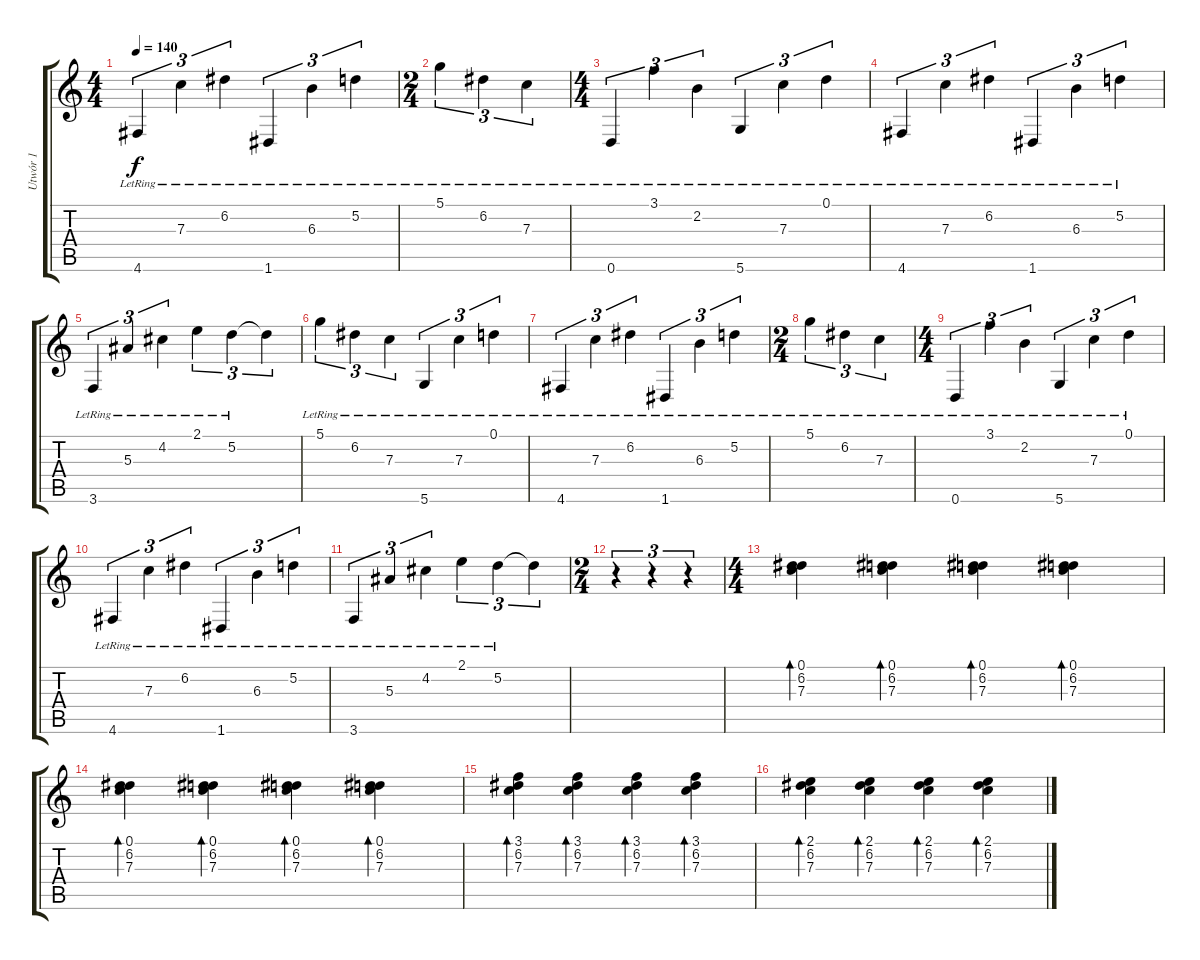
\track ("Utwór 1" "Utwór 1") {instrument acousticguitarsteel}
\staff {score tabs}
\tuning (D4 A3 F3 C3 G2 D2) {hide}
\ts (4 4)
\tempo 140
\clef g2
\ks c
4.6{lr}.4{tu (3 2) dy f} 7.3{lr}.4{tu (3 2)} 6.2{lr}.4{tu (3 2)} 1.6{lr}.4{tu (3 2)} 6.3{lr}.4{tu (3 2)} 5.2{lr}.4{tu (3 2)} |
\ts (2 4)
5.1{lr}.4{tu (3 2)} 6.2{lr}.4{tu (3 2)} 7.3{lr}.4{tu (3 2)} |
\ts (4 4)
0.6{lr}.4{tu (3 2)} 3.1{lr}.4{tu (3 2)} 2.2{lr}.4{tu (3 2)} 5.6{lr}.4{tu (3 2)} 7.3{lr}.4{tu (3 2)} 0.1{lr}.4{tu (3 2)} |
4.6{lr}.4{tu (3 2)} 7.3{lr}.4{tu (3 2)} 6.2{lr}.4{tu (3 2)} 1.6{lr}.4{tu (3 2)} 6.3{lr}.4{tu (3 2)} 5.2{lr}.4{tu (3 2)} |
3.6{lr}.4{tu (3 2)} 5.3{lr}.4{tu (3 2)} 4.2{lr}.4{tu (3 2)} 2.1{lr}.4{tu (3 2)} 5.2{lr}.4{tu (3 2)} 5.2{t}.4{tu (3 2)} |
5.1{lr}.4{tu (3 2)} 6.2{lr}.4{tu (3 2)} 7.3{lr}.4{tu (3 2)} 5.6{lr}.4{tu (3 2)} 7.3{lr}.4{tu (3 2)} 0.1{lr}.4{tu (3 2)} |
4.6{lr}.4{tu (3 2)} 7.3{lr}.4{tu (3 2)} 6.2{lr}.4{tu (3 2)} 1.6{lr}.4{tu (3 2)} 6.3{lr}.4{tu (3 2)} 5.2{lr}.4{tu (3 2)} |
\ts (2 4)
5.1{lr}.4{tu (3 2)} 6.2{lr}.4{tu (3 2)} 7.3{lr}.4{tu (3 2)} |
\ts (4 4)
0.6{lr}.4{tu (3 2)} 3.1{lr}.4{tu (3 2)} 2.2{lr}.4{tu (3 2)} 5.6{lr}.4{tu (3 2)} 7.3{lr}.4{tu (3 2)} 0.1{lr}.4{tu (3 2)} |
4.6{lr}.4{tu (3 2)} 7.3{lr}.4{tu (3 2)} 6.2{lr}.4{tu (3 2)} 1.6{lr}.4{tu (3 2)} 6.3{lr}.4{tu (3 2)} 5.2{lr}.4{tu (3 2)} |
3.6{lr}.4{tu (3 2)} 5.3{lr}.4{tu (3 2)} 4.2{lr}.4{tu (3 2)} 2.1{lr}.4{tu (3 2)} 5.2{lr}.4{tu (3 2)} 5.2{t}.4{tu (3 2)} |
\ts (2 4)
r.4{tu (3 2)} r.4{tu (3 2)} r.4{tu (3 2)} |
\ts (4 4)
(0.1 6.2 7.3).4{bd 120} (0.1 6.2 7.3).4{bd 120} (0.1 6.2 7.3).4{bd 120} (0.1 6.2 7.3).4{bd 120} |
(0.1 6.2 7.3).4{bd 120} (0.1 6.2 7.3).4{bd 120} (0.1 6.2 7.3).4{bd 120} (0.1 6.2 7.3).4{bd 120} |
(3.1 6.2 7.3).4{bd 120} (3.1 6.2 7.3).4{bd 120} (3.1 6.2 7.3).4{bd 120} (3.1 6.2 7.3).4{bd 120} |
(2.1 6.2 7.3).4{bd 120} (2.1 6.2 7.3).4{bd 120} (2.1 6.2 7.3).4{bd 120} (2.1 6.2 7.3).4{bd 120}
